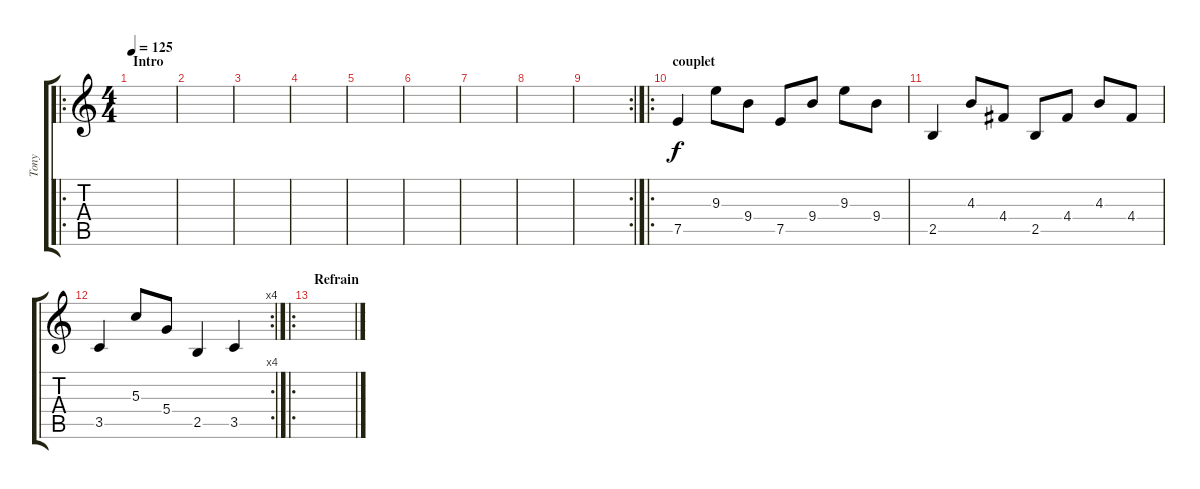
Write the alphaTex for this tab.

\track ("Tony" "Tony") {instrument acousticguitarsteel}
\staff {score tabs}
\tuning (E4 B3 G3 D3 A2 E2) {hide}
\ro
\ts (4 4)
\section ("" "Intro")
\tempo 125
\clef g2
\ks c
|
|
|
|
|
|
|
|
\rc 2
|
\ro
\section ("" "couplet")
7.5.4 9.3.8 9.4.8 7.5.8 9.4.8 9.3.8 9.4.8 |
2.5.4 4.3.8 4.4.8 2.5.8 4.4.8 4.3.8 4.4.8 |
\rc 4
3.5.4 5.3.8 5.4.8 2.5.4 3.5.4 |
\ro
\section ("" "Refrain")
